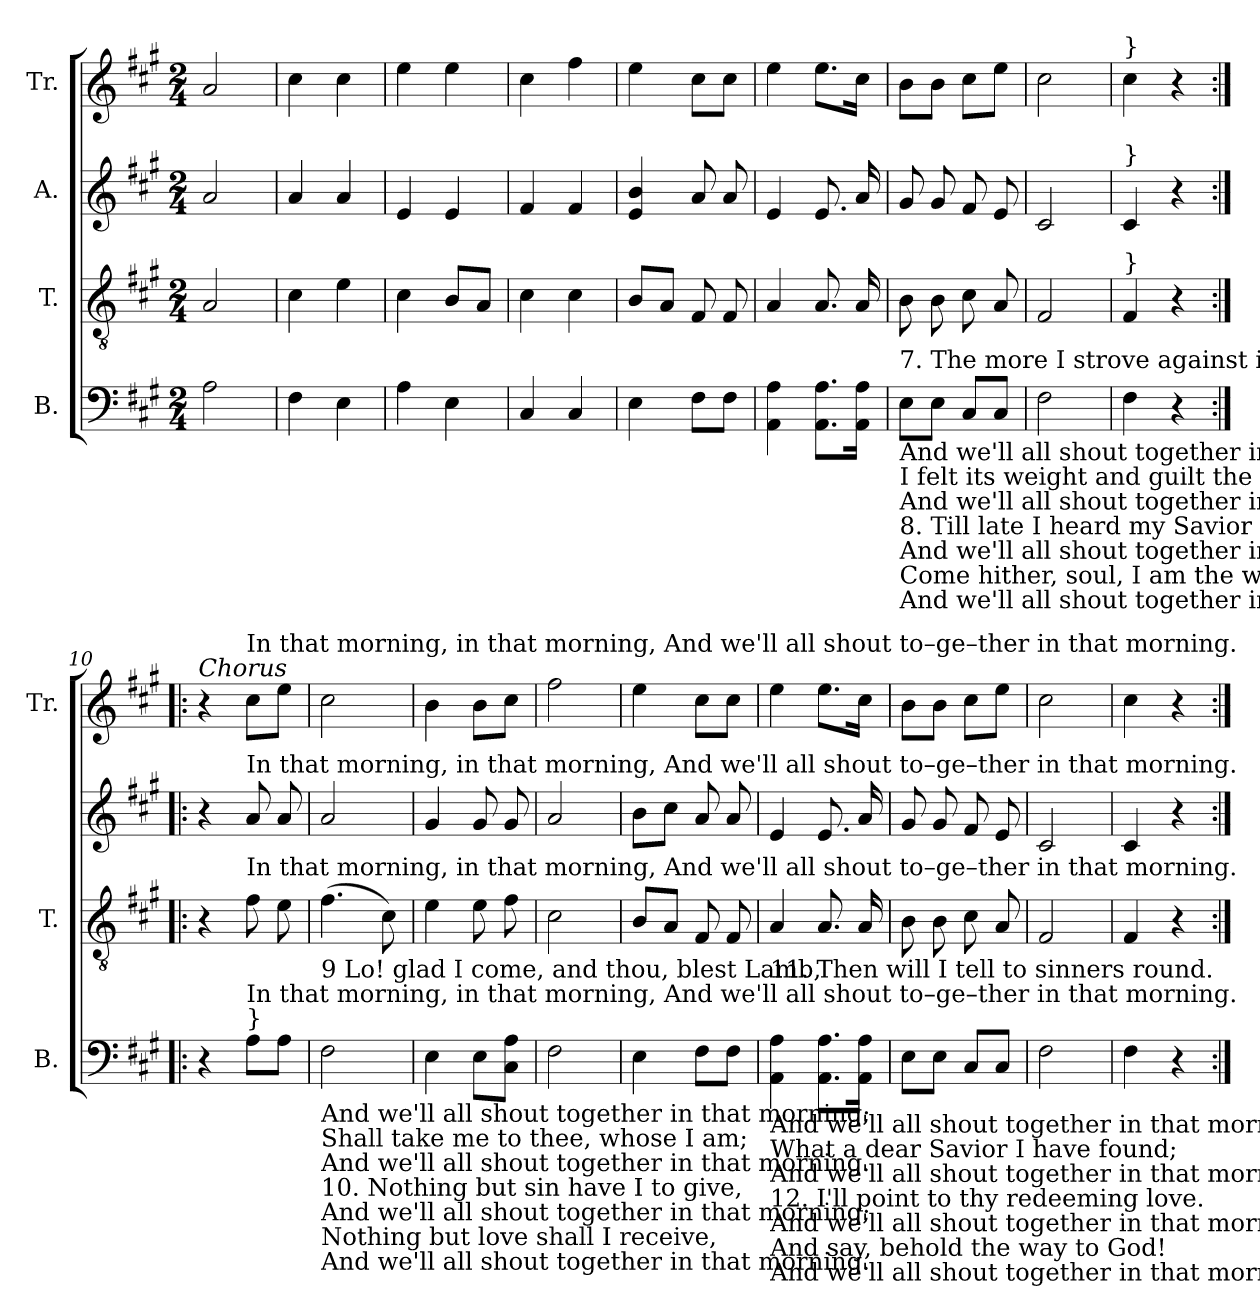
**kern	**kern	**kern	**kern
*part4	*part3	*part2	*part1
*staff4	*staff3	*staff2	*staff1
*I"B.	*I"T.	*I"A.	*I"Tr.
*I'B.	*I'T.	*	*I'Tr.
*clefF4	*clefGv2	*clefG2	*clefG2
*k[f#c#g#]	*k[f#c#g#]	*k[f#c#g#]	*k[f#c#g#]
*M2/4	*M2/4	*M2/4	*M2/4
*MM100	*MM100	*MM100	*MM100
=1	=1	=1	=1
2A!\	2A!/	2a!/	2a!/
=2	=2	=2	=2
4F#!\	4c#!\	4a!/	4cc#!\
4E!\	4e!\	4a!/	4cc#!\
=3	=3	=3	=3
4A!\	4c#!\	4e!/	4ee!\
4E!\	8B!/L	4e!/	4ee!\
.	8A!/J	.	.
=4	=4	=4	=4
4C#!/	4c#!\	4f#!/	4cc#!\
4C#!/	4c#!\	4f#!/	4ff#!\
=5	=5	=5	=5
4E!\	8B!/L	4e!/ 4b!/	4ee!\
.	8A!/J	.	.
8F#!\L	8F#!/	8a!/	8cc#!\L
8F#!\J	8F#!/	8a!/	8cc#!\J
=6	=6	=6	=6
4AA!\ 4A!\	4A!/	4e!/	4ee!\
8.AA!\ 8.A!\L	8.A!/	8.e!/	8.ee!\L
16AA!\ 16A!\Jk	16A!/	16a!/	16cc#!\Jk
=7	=7	=7	=7
!LO:TX:a:t=7. The more I strove against its power,	!	!	!
!LO:TX:b:t=And we'll all shout together in that morning;	!	!	!
!LO:TX:b:t=I felt its weight and guilt the more,	!	!	!
!LO:TX:b:t=And we'll all shout together in that morning.	!	!	!
!LO:TX:b:t=8. Till late I heard my Savior say,	!	!	!
!LO:TX:b:t=And we'll all shout together in that morning;	!	!	!
!LO:TX:b:t=Come hither, soul, I am the way.	!	!	!
!LO:TX:b:t=And we'll all shout together in that morning.	!	!	!
8E!\L	8B!\	8g#!/	8b!\L
8E!\J	8B!\	8g#!/	8b!\J
8C#!/L	8c#!\	8f#!/	8cc#!\L
8C#!/J	8A!/	8e!/	8ee!\J
=8	=8	=8	=8
2F#!\	2F#!/	2c#!/	2cc#!\
=9	=9	=9	=9
!	!	!	!LO:TX:a:t=}
!	!	!LO:TX:a:t=}	!
!	!LO:TX:a:t=}	!	!
4F#!\	4F#!/	4c#!/	4cc#!\
4r	4r	4r	4r
=10:|!|:	=10:|!|:	=10:|!|:	=10:|!|:
!	!	!	!LO:TX:a:i:t=Chorus
4r	4r	4r	4r
!	!	!	!LO:TX:a:t=In  that  morning, in that morning, And we'll all shout to–ge–ther  in  that  morning.
!	!	!LO:TX:a:t=In  that  morning, in that morning, And we'll all shout to–ge–ther  in  that  morning.	!
!	!LO:TX:a:t=In  that  morning, in that morning, And we'll all shout to–ge–ther  in  that  morning.	!	!
!LO:TX:a:t=}	!	!	!
!LO:TX:a:t=In  that  morning, in that morning, And we'll all shout to–ge–ther  in  that  morning.	!	!	!
8A!\L	8f#!\	8a!/	8cc#!\L
8A!\J	8e!\	8a!/	8ee!\J
=11	=11	=11	=11
!LO:TX:a:t=9 Lo! glad I come, and thou, blest Lamb,	!	!	!
!LO:TX:b:t=And we'll all shout together in that morning;	!	!	!
!LO:TX:b:t=Shall take me to thee, whose I am;	!	!	!
!LO:TX:b:t=And we'll all shout together in that morning.	!	!	!
!LO:TX:b:t=10. Nothing but sin have I to give,	!	!	!
!LO:TX:b:t=And we'll all shout together in that morning;	!	!	!
!LO:TX:b:t=Nothing but love shall I receive,	!	!	!
!LO:TX:b:t=And we'll all shout together in that morning.	!	!	!
2F#!\	(4.f#!\	2a!/	2cc#!\
.	8c#!\)	.	.
=12	=12	=12	=12
4E!\	4e!\	4g#!/	4b!\
8E!\L	8e!\	8g#!/	8b!\L
8C#!\ 8A!\J	8f#!\	8g#!/	8cc#!\J
=13	=13	=13	=13
2F#!\	2c#!\	2a!/	2ff#!\
=14	=14	=14	=14
4E!\	8B!/L	8b!\L	4ee!\
.	8A!/J	8cc#!\J	.
8F#!\L	8F#!/	8a!/	8cc#!\L
8F#!\J	8F#!/	8a!/	8cc#!\J
=15	=15	=15	=15
!LO:TX:a:t=11. Then will I tell to sinners round.	!	!	!
!LO:TX:b:t=And we'll all shout together in that morning;	!	!	!
!LO:TX:b:t=What a dear Savior I have found;	!	!	!
!LO:TX:b:t=And we'll all shout together in that morning.	!	!	!
!LO:TX:b:t=12. I'll point to thy redeeming love.	!	!	!
!LO:TX:b:t=And we'll all shout together in that morning;	!	!	!
!LO:TX:b:t=And say, behold the way to God!	!	!	!
!LO:TX:b:t=And we'll all shout together in that morning.	!	!	!
4AA!\ 4A!\	4A!/	4e!/	4ee!\
8.AA!\ 8.A!\L	8.A!/	8.e!/	8.ee!\L
16AA!\ 16A!\Jk	16A!/	16a!/	16cc#!\Jk
=16	=16	=16	=16
8E!\L	8B!\	8g#!/	8b!\L
8E!\J	8B!\	8g#!/	8b!\J
8C#!/L	8c#!\	8f#!/	8cc#!\L
8C#!/J	8A!/	8e!/	8ee!\J
=17	=17	=17	=17
2F#!\	2F#!/	2c#!/	2cc#!\
=18	=18	=18	=18
4F#!\	4F#!/	4c#!/	4cc#!\
4r	4r	4r	4r
=:|!	=:|!	=:|!	=:|!
*-	*-	*-	*-
